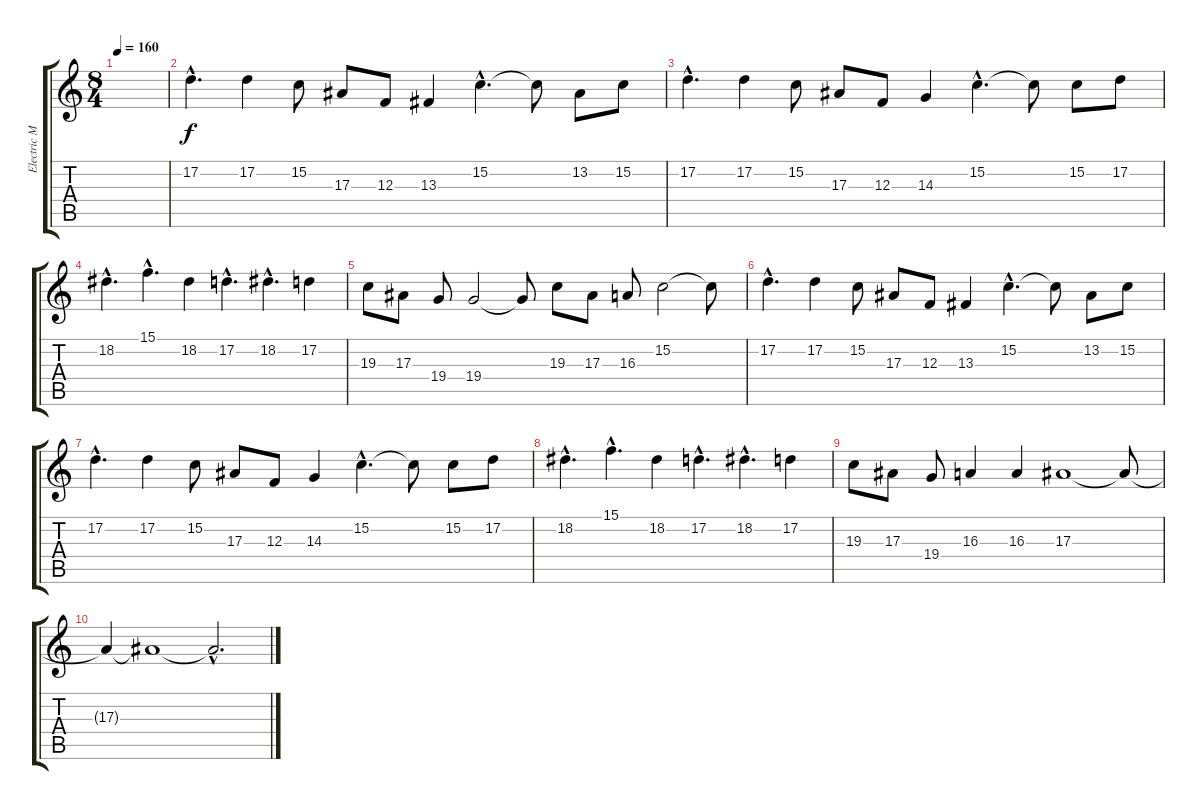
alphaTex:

\track ("Electric Melody" "Electric M") {instrument lead2sawtooth}
\staff {score tabs}
\tuning (D4 A3 F3 C3 G2 D2) {hide}
\ts (8 4)
\tempo 160
\clef g2
\ks c
|
17.2{hac}.4{d} 17.2.4 15.2.8 17.3.8 12.3.8 13.3.4 15.2{hac}.4{d} 15.2{t}.8 13.2.8 15.2.8 |
17.2{hac}.4{d} 17.2.4 15.2.8 17.3.8 12.3.8 14.3.4 15.2{hac}.4{d} 15.2{t}.8 15.2.8 17.2.8 |
18.2{hac}.4{d} 15.1{hac}.4{d} 18.2.4 17.2{hac}.4{d} 18.2{hac}.4{d} 17.2.4 |
19.3.8 17.3.8 19.4.8 19.4.2 19.4{t}.8 19.3.8 17.3.8 16.3.8 15.2.2 15.2{t}.8 |
17.2{hac}.4{d} 17.2.4 15.2.8 17.3.8 12.3.8 13.3.4 15.2{hac}.4{d} 15.2{t}.8 13.2.8 15.2.8 |
17.2{hac}.4{d} 17.2.4 15.2.8 17.3.8 12.3.8 14.3.4 15.2{hac}.4{d} 15.2{t}.8 15.2.8 17.2.8 |
18.2{hac}.4{d} 15.1{hac}.4{d} 18.2.4 17.2{hac}.4{d} 18.2{hac}.4{d} 17.2.4 |
19.3.8 17.3.8 19.4.8 16.3.4 16.3.4 17.3.1 17.3{t}.8 |
17.3{t}.4 17.3{t}.1 17.3{hac t}.2{d}
